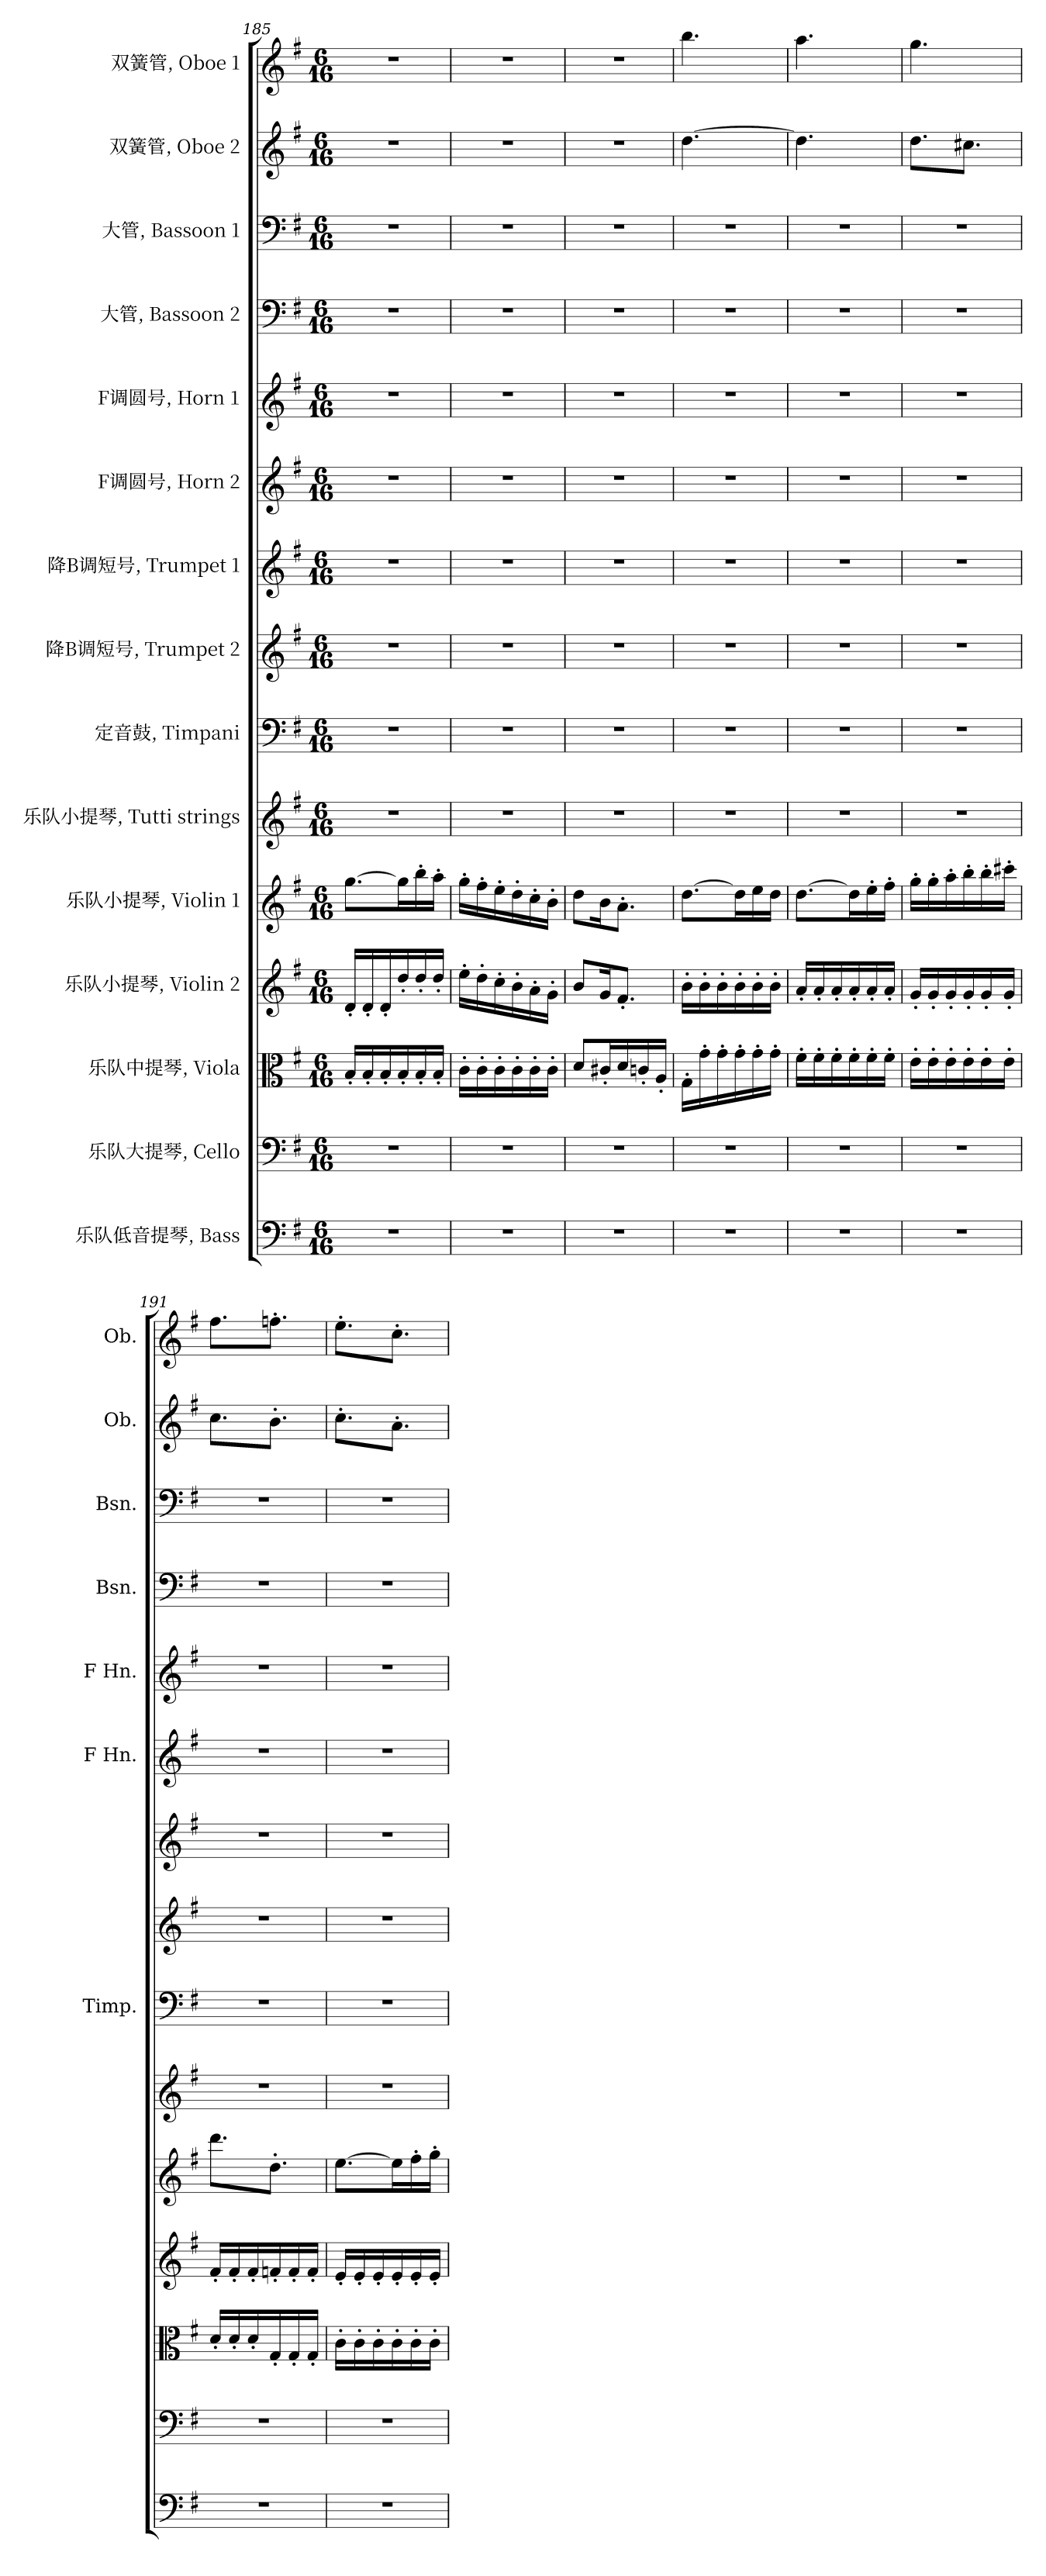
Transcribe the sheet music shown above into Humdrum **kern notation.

**kern	**kern	**kern	**kern	**kern	**kern	**kern	**kern	**kern	**kern	**kern	**kern	**kern	**kern	**kern
*part15	*part14	*part13	*part12	*part11	*part10	*part9	*part8	*part7	*part6	*part5	*part4	*part3	*part2	*part1
*staff15	*staff14	*staff13	*staff12	*staff11	*staff10	*staff9	*staff8	*staff7	*staff6	*staff5	*staff4	*staff3	*staff2	*staff1
*I"乐队低音提琴, Bass	*I"乐队大提琴, Cello	*I"乐队中提琴, Viola	*I"乐队小提琴, Violin 2	*I"乐队小提琴, Violin 1	*I"乐队小提琴, Tutti strings	*I"定音鼓, Timpani	*I"降B调短号, Trumpet 2	*I"降B调短号, Trumpet 1	*I"F调圆号, Horn 2	*I"F调圆号, Horn 1	*I"大管, Bassoon 2	*I"大管, Bassoon 1	*I"双簧管, Oboe 2	*I"双簧管, Oboe 1
*	*	*	*	*	*	*I'Timp.	*	*	*I'F Hn.	*I'F Hn.	*I'Bsn.	*I'Bsn.	*I'Ob.	*I'Ob.
*clefF4	*clefF4	*clefC3	*clefG2	*clefG2	*clefG2	*clefF4	*clefG2	*clefG2	*clefG2	*clefG2	*clefF4	*clefF4	*clefG2	*clefG2
*ITrd7c12	*	*	*	*	*	*	*ITrd1c2	*ITrd1c2	*ITrd4c7	*ITrd4c7	*	*	*	*
*k[f#]	*k[f#]	*k[f#]	*k[f#]	*k[f#]	*k[f#]	*k[f#]	*k[b-]	*k[b-]	*k[]	*k[]	*k[f#]	*k[f#]	*k[f#]	*k[f#]
*M6/16	*M6/16	*M6/16	*M6/16	*M6/16	*M6/16	*M6/16	*M6/16	*M6/16	*M6/16	*M6/16	*M6/16	*M6/16	*M6/16	*M6/16
*MM129	*MM129	*MM129	*MM129	*MM129	*MM129	*MM129	*MM129	*MM129	*MM129	*MM129	*MM129	*MM129	*MM129	*MM129
=185	=185	=185	=185	=185	=185	=185	=185	=185	=185	=185	=185	=185	=185	=185
4.r	4.r	16B'/LL	16d'/LL	[8.gg\L	4.r	4.r	4.r	4.r	4.r	4.r	4.r	4.r	4.r	4.r
.	.	16B'/	16d'/	.	.	.	.	.	.	.	.	.	.	.
.	.	16B'/	16d'/	.	.	.	.	.	.	.	.	.	.	.
.	.	16B'/	16dd'/	16gg\L]	.	.	.	.	.	.	.	.	.	.
.	.	16B'/	16dd'/	16bb'\	.	.	.	.	.	.	.	.	.	.
.	.	16B'/JJ	16dd'/JJ	16aa'\JJ	.	.	.	.	.	.	.	.	.	.
=186	=186	=186	=186	=186	=186	=186	=186	=186	=186	=186	=186	=186	=186	=186
4.r	4.r	16c'\LL	16ee'\LL	16gg'\LL	4.r	4.r	4.r	4.r	4.r	4.r	4.r	4.r	4.r	4.r
.	.	16c'\	16dd'\	16ff#'\	.	.	.	.	.	.	.	.	.	.
.	.	16c'\	16cc'\	16ee'\	.	.	.	.	.	.	.	.	.	.
.	.	16c'\	16b'\	16dd'\	.	.	.	.	.	.	.	.	.	.
.	.	16c'\	16a'\	16cc'\	.	.	.	.	.	.	.	.	.	.
.	.	16c'\JJ	16g'\JJ	16b'\JJ	.	.	.	.	.	.	.	.	.	.
!!LO:PB:g=z
=187	=187	=187	=187	=187	=187	=187	=187	=187	=187	=187	=187	=187	=187	=187
4.r	4.r	8d/L	8b/L	8dd\L	4.r	4.r	4.r	4.r	4.r	4.r	4.r	4.r	4.r	4.r
.	.	16c#X'/L	16g/K	16b\K	.	.	.	.	.	.	.	.	.	.
.	.	16d/	8.f#'/J	8.a'\J	.	.	.	.	.	.	.	.	.	.
.	.	16cn'/	.	.	.	.	.	.	.	.	.	.	.	.
.	.	16A'/JJ	.	.	.	.	.	.	.	.	.	.	.	.
=188	=188	=188	=188	=188	=188	=188	=188	=188	=188	=188	=188	=188	=188	=188
*	*	*	*	*	*	*	*	*	*	*	*	*	*	*MM129
4.r	4.r	16G'\LL	16b'\LL	[8.dd\L	4.r	4.r	4.r	4.r	4.r	4.r	4.r	4.r	[4.dd\	4.bb\
.	.	16g'\	16b'\	.	.	.	.	.	.	.	.	.	.	.
.	.	16g'\	16b'\	.	.	.	.	.	.	.	.	.	.	.
.	.	16g'\	16b'\	16dd\L]	.	.	.	.	.	.	.	.	.	.
.	.	16g'\	16b'\	16ee\	.	.	.	.	.	.	.	.	.	.
.	.	16g'\JJ	16b'\JJ	16dd\JJ	.	.	.	.	.	.	.	.	.	.
=189	=189	=189	=189	=189	=189	=189	=189	=189	=189	=189	=189	=189	=189	=189
4.r	4.r	16f#'\LL	16a'/LL	[8.dd\L	4.r	4.r	4.r	4.r	4.r	4.r	4.r	4.r	4.dd\]	4.aa\
.	.	16f#'\	16a'/	.	.	.	.	.	.	.	.	.	.	.
.	.	16f#'\	16a'/	.	.	.	.	.	.	.	.	.	.	.
.	.	16f#'\	16a'/	16dd\L]	.	.	.	.	.	.	.	.	.	.
.	.	16f#'\	16a'/	16ee'\	.	.	.	.	.	.	.	.	.	.
.	.	16f#'\JJ	16a'/JJ	16ff#'\JJ	.	.	.	.	.	.	.	.	.	.
=190	=190	=190	=190	=190	=190	=190	=190	=190	=190	=190	=190	=190	=190	=190
4.r	4.r	16e'\LL	16g'/LL	16gg'\LL	4.r	4.r	4.r	4.r	4.r	4.r	4.r	4.r	8.dd\L	4.gg\
.	.	16e'\	16g'/	16gg'\	.	.	.	.	.	.	.	.	.	.
.	.	16e'\	16g'/	16aa'\	.	.	.	.	.	.	.	.	.	.
.	.	16e'\	16g'/	16bb'\	.	.	.	.	.	.	.	.	8.cc#X\J	.
.	.	16e'\	16g'/	16bb'\	.	.	.	.	.	.	.	.	.	.
.	.	16e'\JJ	16g'/JJ	16ccc#X'\JJ	.	.	.	.	.	.	.	.	.	.
=191	=191	=191	=191	=191	=191	=191	=191	=191	=191	=191	=191	=191	=191	=191
*	*	*	*	*	*	*	*	*	*	*	*	*	*	*MM128
4.r	4.r	16d'/LL	16f#'/LL	8.ddd\L	4.r	4.r	4.r	4.r	4.r	4.r	4.r	4.r	8.cc\L	8.ff#\L
.	.	16d'/	16f#'/	.	.	.	.	.	.	.	.	.	.	.
.	.	16d'/	16f#'/	.	.	.	.	.	.	.	.	.	.	.
*	*	*	*	*	*	*	*	*	*	*	*	*	*	*MM124
.	.	16G'/	16fn'/	8.dd'\J	.	.	.	.	.	.	.	.	8.b'\J	8.ffn'\J
.	.	16G'/	16f'/	.	.	.	.	.	.	.	.	.	.	.
.	.	16G'/JJ	16f'/JJ	.	.	.	.	.	.	.	.	.	.	.
!!LO:PB:g=z
=192	=192	=192	=192	=192	=192	=192	=192	=192	=192	=192	=192	=192	=192	=192
*	*	*	*	*	*	*	*	*	*	*	*	*	*	*MM129
4.r	4.r	16c'\LL	16e'/LL	[8.ee\L	4.r	4.r	4.r	4.r	4.r	4.r	4.r	4.r	8.cc'\L	8.ee'\L
.	.	16c'\	16e'/	.	.	.	.	.	.	.	.	.	.	.
.	.	16c'\	16e'/	.	.	.	.	.	.	.	.	.	.	.
.	.	16c'\	16e'/	16ee\L]	.	.	.	.	.	.	.	.	8.a'\J	8.cc'\J
.	.	16c'\	16e'/	16ff#'\	.	.	.	.	.	.	.	.	.	.
.	.	16c'\JJ	16e'/JJ	16gg'\JJ	.	.	.	.	.	.	.	.	.	.
=	=	=	=	=	=	=	=	=	=	=	=	=	=	=
*-	*-	*-	*-	*-	*-	*-	*-	*-	*-	*-	*-	*-	*-	*-
